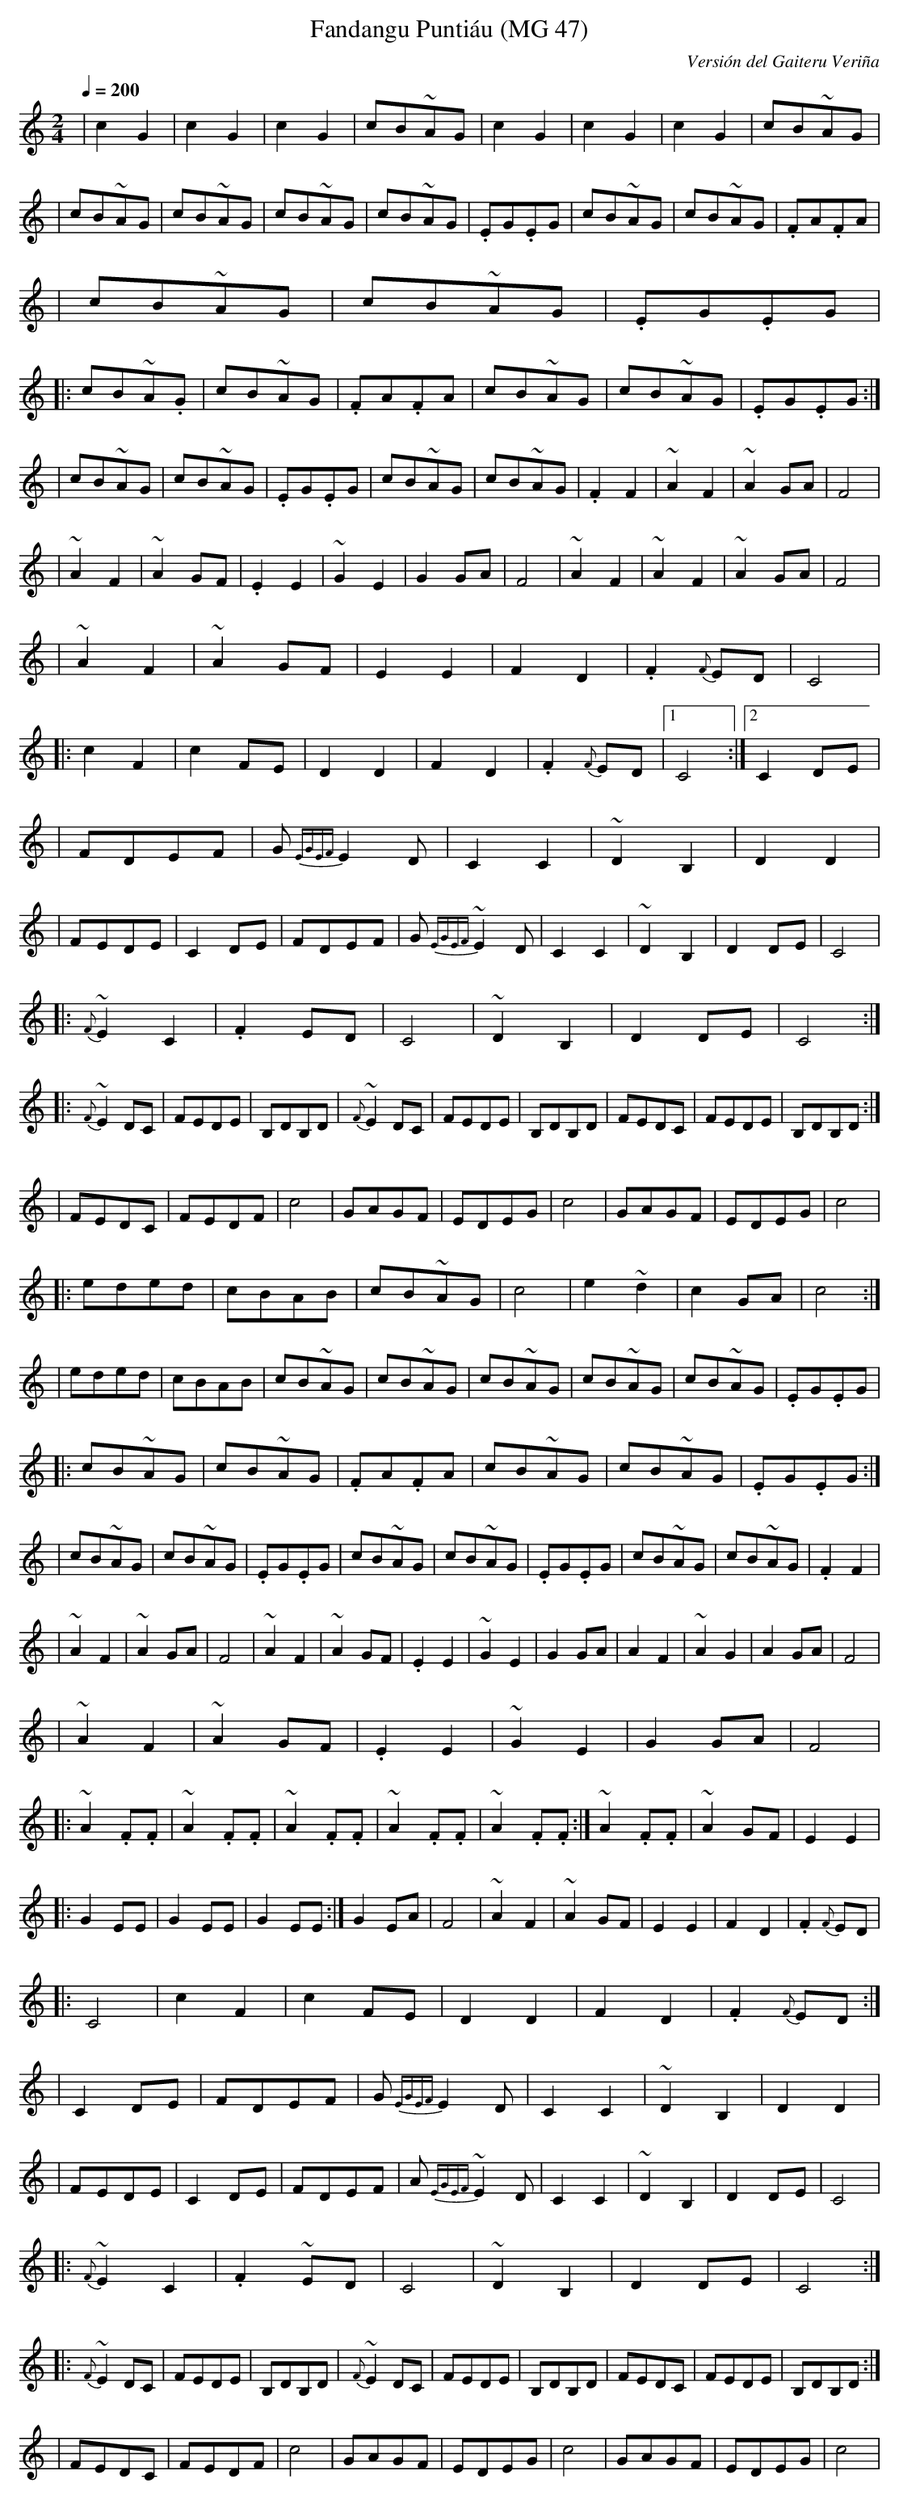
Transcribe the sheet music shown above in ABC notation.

X:1
T:Fandangu Puntiáu (MG 47)
C:Versión del Gaiteru Veriña
E:Nivel 4
M:2/4
L:1/8
Q:1/4=200
K:C
|c2 G2|c2 G2|c2 G2|cB~AG|c2 G2|c2 G2|c2 G2|cB~AG|
|cB~AG|cB~AG|cB~AG|cB~AG|.EG.EG|cB~AG|cB~AG|.FA.FA|
|cB~AG|cB~AG|.EG.EG|
|: cB~A.G|cB~AG|.FA.FA|cB~AG|cB~AG|.EG.EG :|
|cB~AG|cB~AG|.EG.EG|cB~AG|cB~AG|.F2 F2|~A2 F2|~A2 GA|F4|
|~A2 F2|~A2 GF|.E2 E2|~G2 E2|G2 GA|F4|~A2 F2|~A2 F2|~A2 GA|F4|
|~A2 F2|~A2 GF|E2 E2|F2 D2|.F2 {F}ED|C4|
|: c2 F2|c2 FE|D2 D2|F2 D2|.F2 {F}ED|[1 C4 :|[2 C2 DE|
|FDEF|G {EGEF}E2 D|C2 C2|~D2 B,2|D2 D2|
|FEDE|C2 DE|FDEF|G {EGEF}~E2 D|C2 C2|~D2 B,2|D2 DE|C4|
|: {F}~E2 C2|.F2 ED|C4|~D2 B,2|D2 DE|C4 :|
|: {F}~E2 DC|FEDE|B,DB,D|{F}~E2 DC|FEDE|B,DB,D|FEDC|FEDE|B,DB,D :|
|FEDC|FEDF|c4|GAGF|EDEG|c4|GAGF|EDEG|c4|
|: eded|cBAB|cB~AG|c4|e2 ~d2|c2 GA|c4 :|
|eded|cBAB|cB~AG|cB~AG|cB~AG|cB~AG|cB~AG|.EG.EG|
|: cB~AG|cB~AG|.FA.FA|cB~AG|cB~AG|.EG.EG :|
|cB~AG|cB~AG|.EG.EG|cB~AG|cB~AG|.EG.EG|cB~AG|cB~AG|.F2 F2|
|~A2 F2|~A2 GA|F4|~A2 F2|~A2 GF|.E2 E2|~G2 E2|G2 GA|A2 F2|~A2 G2|A2 GA|F4|
|~A2 F2|~A2 GF|.E2 E2|~G2 E2|G2 GA|F4|
|: ~A2 .F.F|~A2 .F.F|~A2 .F.F|~A2 .F.F|~A2 .F.F :|~A2 .F.F|~A2 GF|E2 E2|
|: G2 EE|G2 EE|G2 EE :|G2 EA|F4|~A2 F2|~A2 GF|E2 E2|F2 D2|.F2 {F}ED|
|: C4|c2 F2|c2 FE|D2 D2|F2 D2|.F2 {F}ED :|
|C2 DE|FDEF|G {EGEF}E2 D|C2 C2|~D2 B,2|D2 D2|
|FEDE|C2 DE|FDEF|A {EGEF}~E2 D|C2 C2|~D2 B,2|D2 DE|C4|
|: {F}~E2 C2|.F2 ~ED|C4|~D2 B,2|D2 DE|C4 :|
|: {F}~E2 DC|FEDE|B,DB,D|{F}~E2 DC|FEDE|B,DB,D|FEDC|FEDE|B,DB,D :|
|FEDC|FEDF|c4|GAGF|EDEG|c4|GAGF|EDEG|c4|
